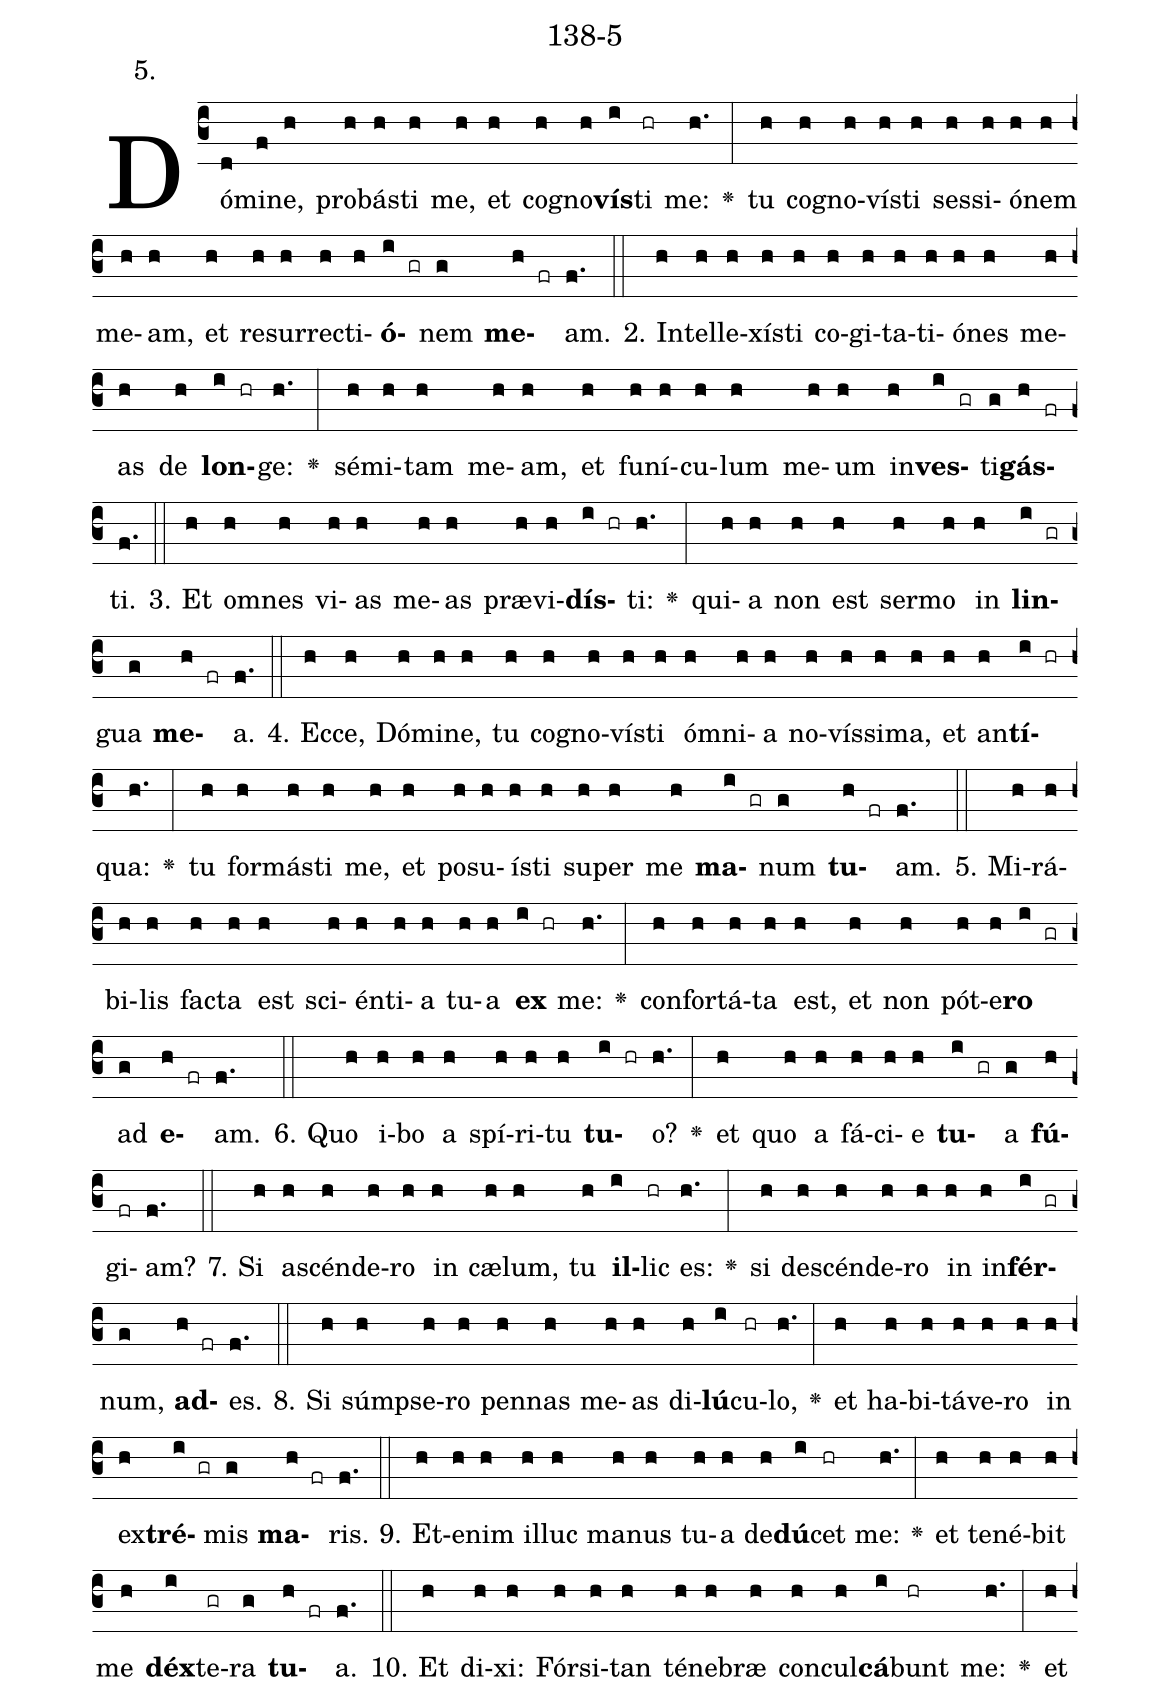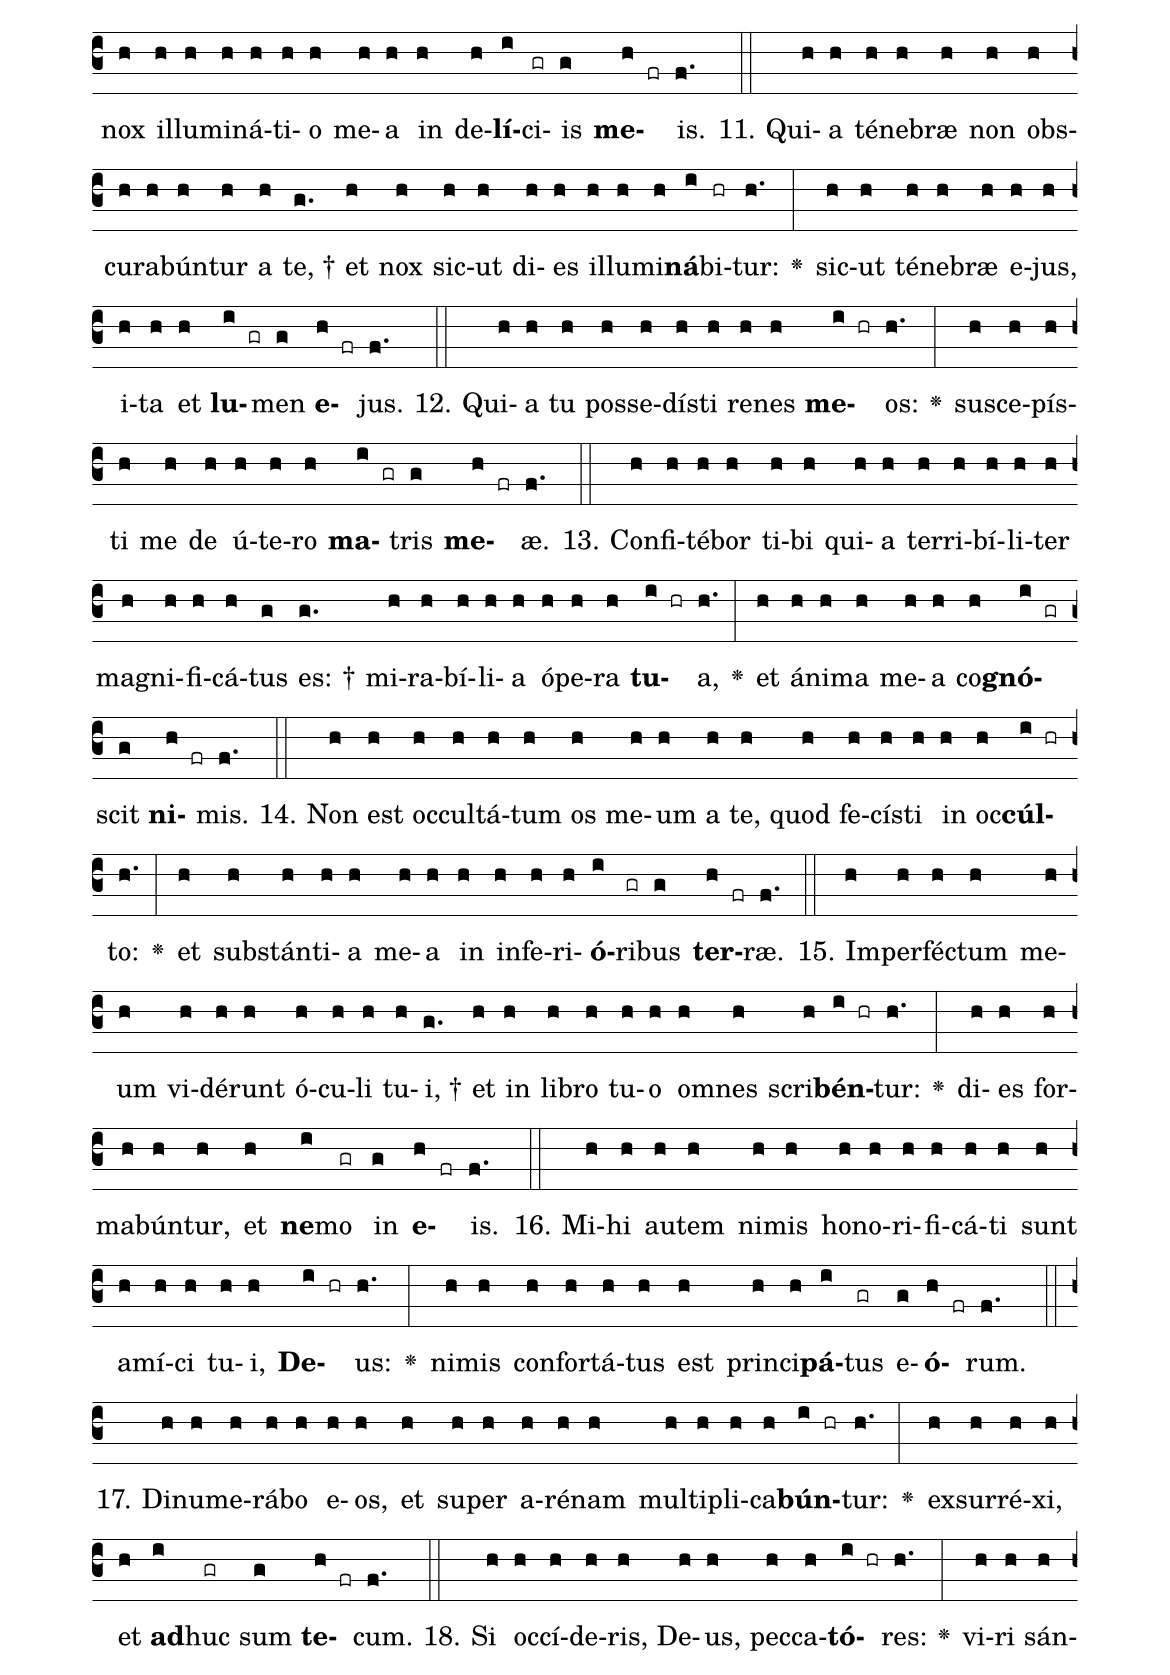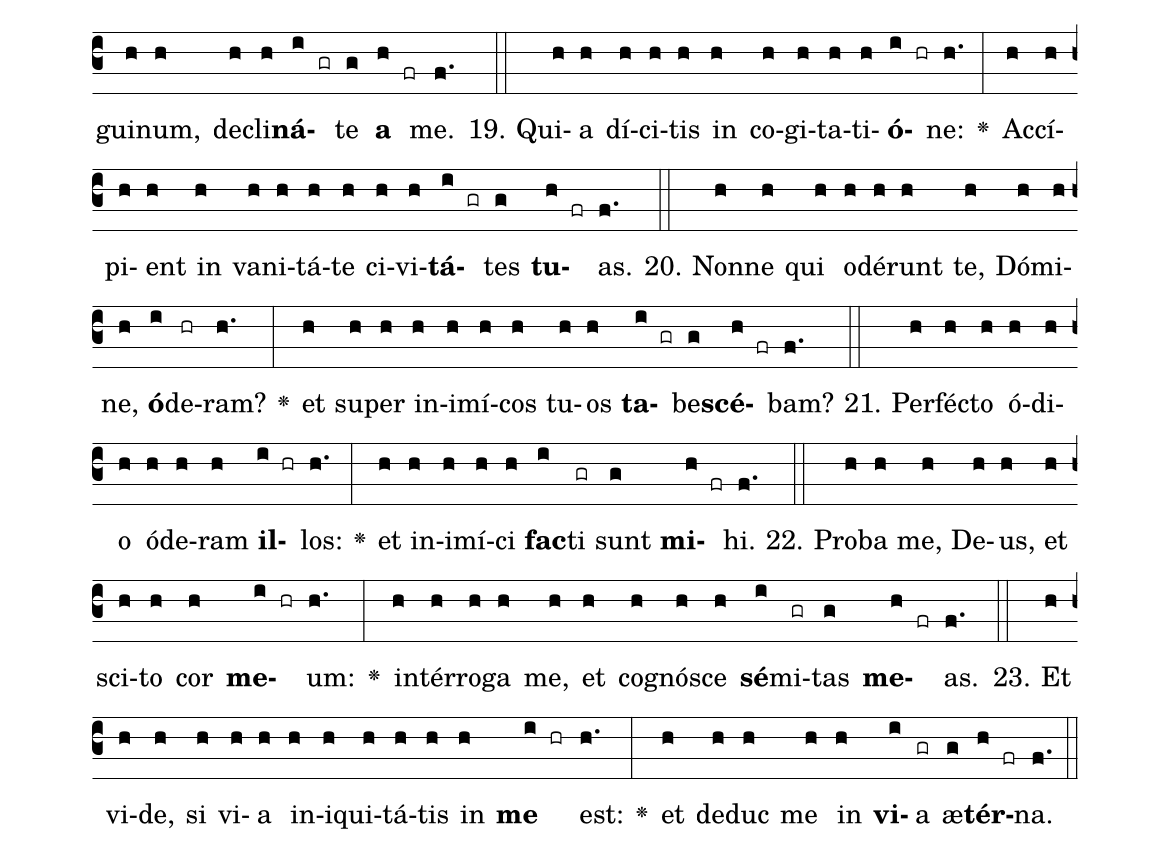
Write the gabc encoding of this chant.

name: 138-5;
annotation: 5.;
%%
(c3)Dó(d)mi(f)ne,(h) pro(h)bás(h)ti(h) me,(h) et(h) co(h)gno(h)<b>vís</b>(i)ti(hr) me:(h.) <v>\greheightstar</v>(:) tu(h) co(h)gno(h)vís(h)ti(h) ses(h)si(h)ó(h)nem(h) me(h)am,(h) et(h) re(h)sur(h)rec(h)ti(h)<b>ó</b>(i gr)nem(g) <b>me</b>(h fr)am.(f.) (::)
2. In(h)tel(h)le(h)xís(h)ti(h) co(h)gi(h)ta(h)ti(h)ó(h)nes(h) me(h)as(h) de(h) <b>lon</b>(i hr)ge:(h.) <v>\greheightstar</v>(:) sé(h)mi(h)tam(h) me(h)am,(h) et(h) fu(h)ní(h)cu(h)lum(h) me(h)um(h) in(h)<b>ves</b>(i gr)ti(g)<b>gás</b>(h fr)ti.(f.) (::)
3. Et(h) om(h)nes(h) vi(h)as(h) me(h)as(h) præ(h)vi(h)<b>dís</b>(i hr)ti:(h.) <v>\greheightstar</v>(:) qui(h)a(h) non(h) est(h) ser(h)mo(h) in(h) <b>lin</b>(i gr)gua(g) <b>me</b>(h fr)a.(f.) (::)
4. Ec(h)ce,(h) Dó(h)mi(h)ne,(h) tu(h) co(h)gno(h)vís(h)ti(h) óm(h)ni(h)a(h) no(h)vís(h)si(h)ma,(h) et(h) an(h)<b>tí</b>(i hr)qua:(h.) <v>\greheightstar</v>(:) tu(h) for(h)más(h)ti(h) me,(h) et(h) po(h)su(h)ís(h)ti(h) su(h)per(h) me(h) <b>ma</b>(i gr)num(g) <b>tu</b>(h fr)am.(f.) (::)
5. Mi(h)rá(h)bi(h)lis(h) fac(h)ta(h) est(h) sci(h)én(h)ti(h)a(h) tu(h)a(h) <b>ex</b>(i hr) me:(h.) <v>\greheightstar</v>(:) con(h)for(h)tá(h)ta(h) est,(h) et(h) non(h) pót(h)e(h)<b>ro</b>(i gr) ad(g) <b>e</b>(h fr)am.(f.) (::)
6. Quo(h) i(h)bo(h) a(h) spí(h)ri(h)tu(h) <b>tu</b>(i hr)o?(h.) <v>\greheightstar</v>(:) et(h) quo(h) a(h) fá(h)ci(h)e(h) <b>tu</b>(i gr)a(g) <b>fú</b>(h)gi(fr)am?(f.) (::)
7. Si(h) a(h)scén(h)de(h)ro(h) in(h) cæ(h)lum,(h) tu(h) <b>il</b>(i)lic(hr) es:(h.) <v>\greheightstar</v>(:) si(h) de(h)scén(h)de(h)ro(h) in(h) in(h)<b>fér</b>(i gr)num,(g) <b>ad</b>(h fr)es.(f.) (::)
8. Si(h) súmp(h)se(h)ro(h) pen(h)nas(h) me(h)as(h) di(h)<b>lú</b>(i)cu(hr)lo,(h.) <v>\greheightstar</v>(:) et(h) ha(h)bi(h)tá(h)ve(h)ro(h) in(h) ex(h)<b>tré</b>(i gr)mis(g) <b>ma</b>(h fr)ris.(f.) (::)
9. Et(h)e(h)nim(h) il(h)luc(h) ma(h)nus(h) tu(h)a(h) de(h)<b>dú</b>(i)cet(hr) me:(h.) <v>\greheightstar</v>(:) et(h) te(h)né(h)bit(h) me(h) <b>déx</b>(i)te(gr)ra(g) <b>tu</b>(h fr)a.(f.) (::)
10. Et(h) di(h)xi:(h) Fór(h)si(h)tan(h) té(h)ne(h)bræ(h) con(h)cul(h)<b>cá</b>(i)bunt(hr) me:(h.) <v>\greheightstar</v>(:) et(h) nox(h) il(h)lu(h)mi(h)ná(h)ti(h)o(h) me(h)a(h) in(h) de(h)<b>lí</b>(i)ci(gr)is(g) <b>me</b>(h fr)is.(f.) (::)
11. Qui(h)a(h) té(h)ne(h)bræ(h) non(h) obs(h)cu(h)ra(h)bún(h)tur(h) a(h) te, †(g.) et(h) nox(h) sic(h)ut(h) di(h)es(h) il(h)lu(h)mi(h)<b>ná</b>(i)bi(hr)tur:(h.) <v>\greheightstar</v>(:) sic(h)ut(h) té(h)ne(h)bræ(h) e(h)jus,(h) i(h)ta(h) et(h) <b>lu</b>(i gr)men(g) <b>e</b>(h fr)jus.(f.) (::)
12. Qui(h)a(h) tu(h) pos(h)se(h)dís(h)ti(h) re(h)nes(h) <b>me</b>(i hr)os:(h.) <v>\greheightstar</v>(:) su(h)sce(h)pís(h)ti(h) me(h) de(h) ú(h)te(h)ro(h) <b>ma</b>(i gr)tris(g) <b>me</b>(h fr)æ.(f.) (::)
13. Con(h)fi(h)té(h)bor(h) ti(h)bi(h) qui(h)a(h) ter(h)ri(h)bí(h)li(h)ter(h) ma(h)gni(h)fi(h)cá(h)tus(g) es: †(g.) mi(h)ra(h)bí(h)li(h)a(h) ó(h)pe(h)ra(h) <b>tu</b>(i hr)a,(h.) <v>\greheightstar</v>(:) et(h) á(h)ni(h)ma(h) me(h)a(h) co(h)<b>gnó</b>(i gr)scit(g) <b>ni</b>(h fr)mis.(f.) (::)
14. Non(h) est(h) oc(h)cul(h)tá(h)tum(h) os(h) me(h)um(h) a(h) te,(h) quod(h) fe(h)cís(h)ti(h) in(h) oc(h)<b>cúl</b>(i hr)to:(h.) <v>\greheightstar</v>(:) et(h) sub(h)stán(h)ti(h)a(h) me(h)a(h) in(h) in(h)fe(h)ri(h)<b>ó</b>(i)ri(gr)bus(g) <b>ter</b>(h fr)ræ.(f.) (::)
15. Im(h)per(h)féc(h)tum(h) me(h)um(h) vi(h)dé(h)runt(h) ó(h)cu(h)li(h) tu(h)i, †(g.) et(h) in(h) li(h)bro(h) tu(h)o(h) om(h)nes(h) scri(h)<b>bén</b>(i hr)tur:(h.) <v>\greheightstar</v>(:) di(h)es(h) for(h)ma(h)bún(h)tur,(h) et(h) <b>ne</b>(i)mo(gr) in(g) <b>e</b>(h fr)is.(f.) (::)
16. Mi(h)hi(h) au(h)tem(h) ni(h)mis(h) ho(h)no(h)ri(h)fi(h)cá(h)ti(h) sunt(h) a(h)mí(h)ci(h) tu(h)i,(h) <b>De</b>(i hr)us:(h.) <v>\greheightstar</v>(:) ni(h)mis(h) con(h)for(h)tá(h)tus(h) est(h) prin(h)ci(h)<b>pá</b>(i)tus(gr) e(g)<b>ó</b>(h fr)rum.(f.) (::)
17. Di(h)nu(h)me(h)rá(h)bo(h) e(h)os,(h) et(h) su(h)per(h) a(h)ré(h)nam(h) mul(h)ti(h)pli(h)ca(h)<b>bún</b>(i hr)tur:(h.) <v>\greheightstar</v>(:) ex(h)sur(h)ré(h)xi,(h) et(h) <b>ad</b>(i)huc(gr) sum(g) <b>te</b>(h fr)cum.(f.) (::)
18. Si(h) oc(h)cí(h)de(h)ris,(h) De(h)us,(h) pec(h)ca(h)<b>tó</b>(i hr)res:(h.) <v>\greheightstar</v>(:) vi(h)ri(h) sán(h)gui(h)num,(h) de(h)cli(h)<b>ná</b>(i gr)te(g) <b>a</b>(h fr) me.(f.) (::)
19. Qui(h)a(h) dí(h)ci(h)tis(h) in(h) co(h)gi(h)ta(h)ti(h)<b>ó</b>(i hr)ne:(h.) <v>\greheightstar</v>(:) Ac(h)cí(h)pi(h)ent(h) in(h) va(h)ni(h)tá(h)te(h) ci(h)vi(h)<b>tá</b>(i gr)tes(g) <b>tu</b>(h fr)as.(f.) (::)
20. Non(h)ne(h) qui(h) o(h)dé(h)runt(h) te,(h) Dó(h)mi(h)ne,(h) <b>ó</b>(i)de(hr)ram?(h.) <v>\greheightstar</v>(:) et(h) su(h)per(h) in(h)i(h)mí(h)cos(h) tu(h)os(h) <b>ta</b>(i gr)be(g)<b>scé</b>(h fr)bam?(f.) (::)
21. Per(h)féc(h)to(h) ó(h)di(h)o(h) ó(h)de(h)ram(h) <b>il</b>(i hr)los:(h.) <v>\greheightstar</v>(:) et(h) in(h)i(h)mí(h)ci(h) <b>fac</b>(i)ti(gr) sunt(g) <b>mi</b>(h fr)hi.(f.) (::)
22. Pro(h)ba(h) me,(h) De(h)us,(h) et(h) sci(h)to(h) cor(h) <b>me</b>(i hr)um:(h.) <v>\greheightstar</v>(:) in(h)tér(h)ro(h)ga(h) me,(h) et(h) co(h)gnó(h)sce(h) <b>sé</b>(i)mi(gr)tas(g) <b>me</b>(h fr)as.(f.) (::)
23. Et(h) vi(h)de,(h) si(h) vi(h)a(h) in(h)i(h)qui(h)tá(h)tis(h) in(h) <b>me</b>(i hr) est:(h.) <v>\greheightstar</v>(:) et(h) de(h)duc(h) me(h) in(h) <b>vi</b>(i)a(gr) æ(g)<b>tér</b>(h fr)na.(f.) (::)
